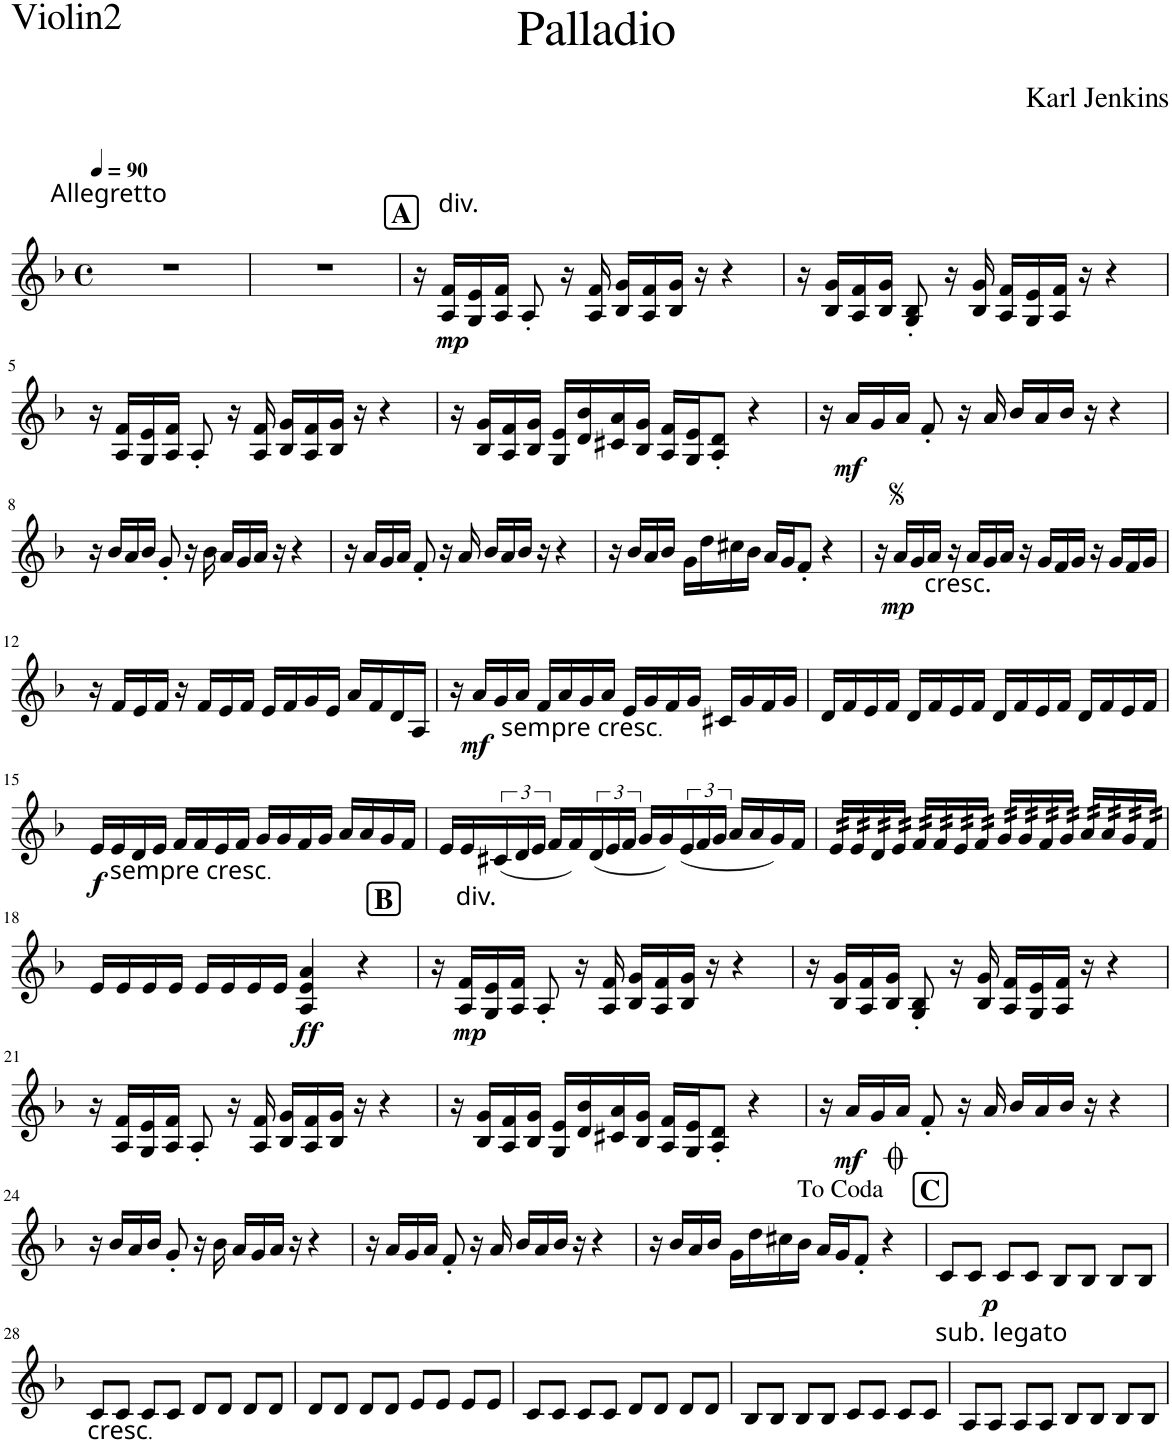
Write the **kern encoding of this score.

**kern	**dynam
*part1	*part1
*staff1	*staff1
*I"Piano	*
*I'Pno.	*
*clefG2	*
*k[b-]	*
*M4/4	*
*met(c)	*
*MM90	*
=1	=1
!LO:TX:a:t=Allegretto	!
1r	.
=2	=2
1r	.
!!LO:REH:place=s1:a:B:cj:fs=14:t=A
=3	=3
16r	.
!LO:TX:a:t=div.	!
!	!LO:DY:b
16A/ 16f/LL	mp
16G/ 16e/	.
16A/ 16f/JJ	.
8A/	.
16r	.
16A/ 16f/	.
16B-/ 16g/LL	.
16A/ 16f/	.
16B-/ 16g/JJ	.
16r	.
4r	.
=4	=4
16r	.
16B-/ 16g/LL	.
16A/ 16f/	.
16B-/ 16g/JJ	.
8G/ 8B-/	.
16r	.
16B-/ 16g/	.
16A/ 16f/LL	.
16G/ 16e/	.
16A/ 16f/JJ	.
16r	.
4r	.
!!LO:LB:g=z
=5	=5
16r	.
16A/ 16f/LL	.
16G/ 16e/	.
16A/ 16f/JJ	.
8A/	.
16r	.
16A/ 16f/	.
16B-/ 16g/LL	.
16A/ 16f/	.
16B-/ 16g/JJ	.
16r	.
4r	.
=6	=6
16r	.
16B-/ 16g/LL	.
16A/ 16f/	.
16B-/ 16g/JJ	.
16G/ 16e/LL	.
16d/ 16b-/	.
16c#X/ 16a/	.
16B-/ 16g/JJ	.
16A/ 16f/LL	.
16G/ 16e/J	.
8A/ 8d/J	.
4r	.
=7	=7
16r	.
!	!LO:DY:b
16a/LL	mf
16g/	.
16a/JJ	.
8f'/	.
16r	.
16a/	.
16b-/LL	.
16a/	.
16b-/JJ	.
16r	.
4r	.
!!LO:LB:g=z
=8	=8
16r	.
16b-/LL	.
16a/	.
16b-/JJ	.
8g'/	.
16r	.
16b-\	.
16a/LL	.
16g/	.
16a/JJ	.
16r	.
4r	.
=9	=9
16r	.
16a/LL	.
16g/	.
16a/JJ	.
8f'/	.
16r	.
16a/	.
16b-/LL	.
16a/	.
16b-/JJ	.
16r	.
4r	.
=10	=10
16r	.
16b-/LL	.
16a/	.
16b-/JJ	.
16g\LL	.
16dd\	.
16cc#X\	.
16b-\JJ	.
16a/LL	.
16g/J	.
8f'/J	.
4r	.
=11	=11
16r	.
!	!LO:DY:b
16a/LL	mp
16g/	.
!LO:TX:b:t=cresc.	!
16a/JJ	.
16r	.
16a/LL	.
16g/	.
16a/JJ	.
16r	.
16g/LL	.
16f/	.
16g/JJ	.
16r	.
16g/LL	.
16f/	.
16g/JJ	.
!!LO:LB:g=z
=12	=12
16r	.
16f/LL	.
16e/	.
16f/JJ	.
16r	.
16f/LL	.
16e/	.
16f/JJ	.
16e/LL	.
16f/	.
16g/	.
16e/JJ	.
16a/LL	.
16f/	.
16d/	.
16A/JJ	.
=13	=13
16r	.
!LO:TX:b:t=sempre cresc	!
!LO:TX:b:t=.	!
!	!LO:DY:b
16a/LL	mf
16g/	.
16a/JJ	.
16f/LL	.
16a/	.
16g/	.
16a/JJ	.
16e/LL	.
16g/	.
16f/	.
16g/JJ	.
16c#X/LL	.
16g/	.
16f/	.
16g/JJ	.
=14	=14
16d/LL	.
16f/	.
16e/	.
16f/JJ	.
16d/LL	.
16f/	.
16e/	.
16f/JJ	.
16d/LL	.
16f/	.
16e/	.
16f/JJ	.
16d/LL	.
16f/	.
16e/	.
16f/JJ	.
!!LO:LB:g=z
=15	=15
!	!LO:DY:b
16e/LL	f
!LO:TX:b:t=sempre cresc	!
!LO:TX:b:t=.	!
16e/	.
16d/	.
16e/JJ	.
16f/LL	.
16f/	.
16e/	.
16f/JJ	.
16g/LL	.
16g/	.
16f/	.
16g/JJ	.
16a/LL	.
16a/	.
16g/	.
16f/JJ	.
=16	=16
16e/LL	.
16e/	.
24c#X/	.
24d/	.
[24e/JJ	.
16f/LL	.
16f/	.
24d/	.
24e/_	.
24f/JJ	.
16g/LL	.
16g/	.
24e/]	.
[24f/	.
24g/JJ	.
16a/LL	.
16a/	.
16g/	.
16f/JJ]	.
=17	=17
*tremolo	*
64e/LLLL	.
64e/	.
64e/	.
64e/	.
64e/	.
64e/	.
64e/	.
64e/	.
64d/	.
64d/	.
64d/	.
64d/	.
64e/	.
64e/	.
64e/	.
64e/JJJJ	.
64f/LLLL	.
64f/	.
64f/	.
64f/	.
64f/	.
64f/	.
64f/	.
64f/	.
64e/	.
64e/	.
64e/	.
64e/	.
64f/	.
64f/	.
64f/	.
64f/JJJJ	.
64g/LLLL	.
64g/	.
64g/	.
64g/	.
64g/	.
64g/	.
64g/	.
64g/	.
64f/	.
64f/	.
64f/	.
64f/	.
64g/	.
64g/	.
64g/	.
64g/JJJJ	.
64a/LLLL	.
64a/	.
64a/	.
64a/	.
64a/	.
64a/	.
64a/	.
64a/	.
64g/	.
64g/	.
64g/	.
64g/	.
64f/	.
64f/	.
64f/	.
64f/JJJJ	.
*Xtremolo	*
!!LO:LB:g=z
=18	=18
16e/LL	.
16e/	.
16e/	.
16e/JJ	.
16e/LL	.
16e/	.
16e/	.
16e/JJ	.
!	!LO:DY:b
4A/ 4e/ 4a/	ff
4r	.
!!LO:REH:place=s1:a:B:cj:fs=14:t=B
=19	=19
16r	.
!LO:TX:a:t=div.	!
!	!LO:DY:b
16A/ 16f/LL	mp
16G/ 16e/	.
16A/ 16f/JJ	.
8A/	.
16r	.
16A/ 16f/	.
16B-/ 16g/LL	.
16A/ 16f/	.
16B-/ 16g/JJ	.
16r	.
4r	.
=20	=20
16r	.
16B-/ 16g/LL	.
16A/ 16f/	.
16B-/ 16g/JJ	.
8G/ 8B-/	.
16r	.
16B-/ 16g/	.
16A/ 16f/LL	.
16G/ 16e/	.
16A/ 16f/JJ	.
16r	.
4r	.
!!LO:LB:g=z
=21	=21
16r	.
16A/ 16f/LL	.
16G/ 16e/	.
16A/ 16f/JJ	.
8A/	.
16r	.
16A/ 16f/	.
16B-/ 16g/LL	.
16A/ 16f/	.
16B-/ 16g/JJ	.
16r	.
4r	.
=22	=22
16r	.
16B-/ 16g/LL	.
16A/ 16f/	.
16B-/ 16g/JJ	.
16G/ 16e/LL	.
16d/ 16b-/	.
16c#X/ 16a/	.
16B-/ 16g/JJ	.
16A/ 16f/LL	.
16G/ 16e/J	.
8A/ 8d/J	.
4r	.
=23	=23
16r	.
!	!LO:DY:b
16a/LL	mf
16g/	.
16a/JJ	.
8f'/	.
16r	.
16a/	.
16b-/LL	.
16a/	.
16b-/JJ	.
16r	.
4r	.
!!LO:LB:g=z
=24	=24
16r	.
16b-/LL	.
16a/	.
16b-/JJ	.
8g'/	.
16r	.
16b-\	.
16a/LL	.
16g/	.
16a/JJ	.
16r	.
4r	.
=25	=25
16r	.
16a/LL	.
16g/	.
16a/JJ	.
8f'/	.
16r	.
16a/	.
16b-/LL	.
16a/	.
16b-/JJ	.
16r	.
4r	.
=26	=26
16r	.
16b-/LL	.
16a/	.
16b-/JJ	.
16g\LL	.
16dd\	.
16cc#X\	.
16b-\JJ	.
16a/LL	.
16g/J	.
8f'/J	.
4r	.
!!LO:REH:place=s1:a:B:cj:fs=14:t=C
=27	=27
!LO:TX:b:t=sub.	!
8c/L	.
!	!LO:DY:b
8c/J	p
!LO:TX:b:t=legato	!
8c/L	.
8c/J	.
8B-/L	.
8B-/J	.
8B-/L	.
8B-/J	.
!!LO:LB:g=z
=28	=28
!LO:TX:b:t=cresc	!
!LO:TX:b:t=.	!
8c/L	.
8c/J	.
8c/L	.
8c/J	.
8d/L	.
8d/J	.
8d/L	.
8d/J	.
=29	=29
8d/L	.
8d/J	.
8d/L	.
8d/J	.
8e/L	.
8e/J	.
8e/L	.
8e/J	.
=30	=30
8c/L	.
8c/J	.
8c/L	.
8c/J	.
8d/L	.
8d/J	.
8d/L	.
8d/J	.
=31	=31
8B-/L	.
8B-/J	.
8B-/L	.
8B-/J	.
8c/L	.
8c/J	.
8c/L	.
8c/J	.
=32	=32
8A/L	.
8A/J	.
8A/L	.
8A/J	.
8B-/L	.
8B-/J	.
8B-/L	.
8B-/J	.
=	=
*-	*-
